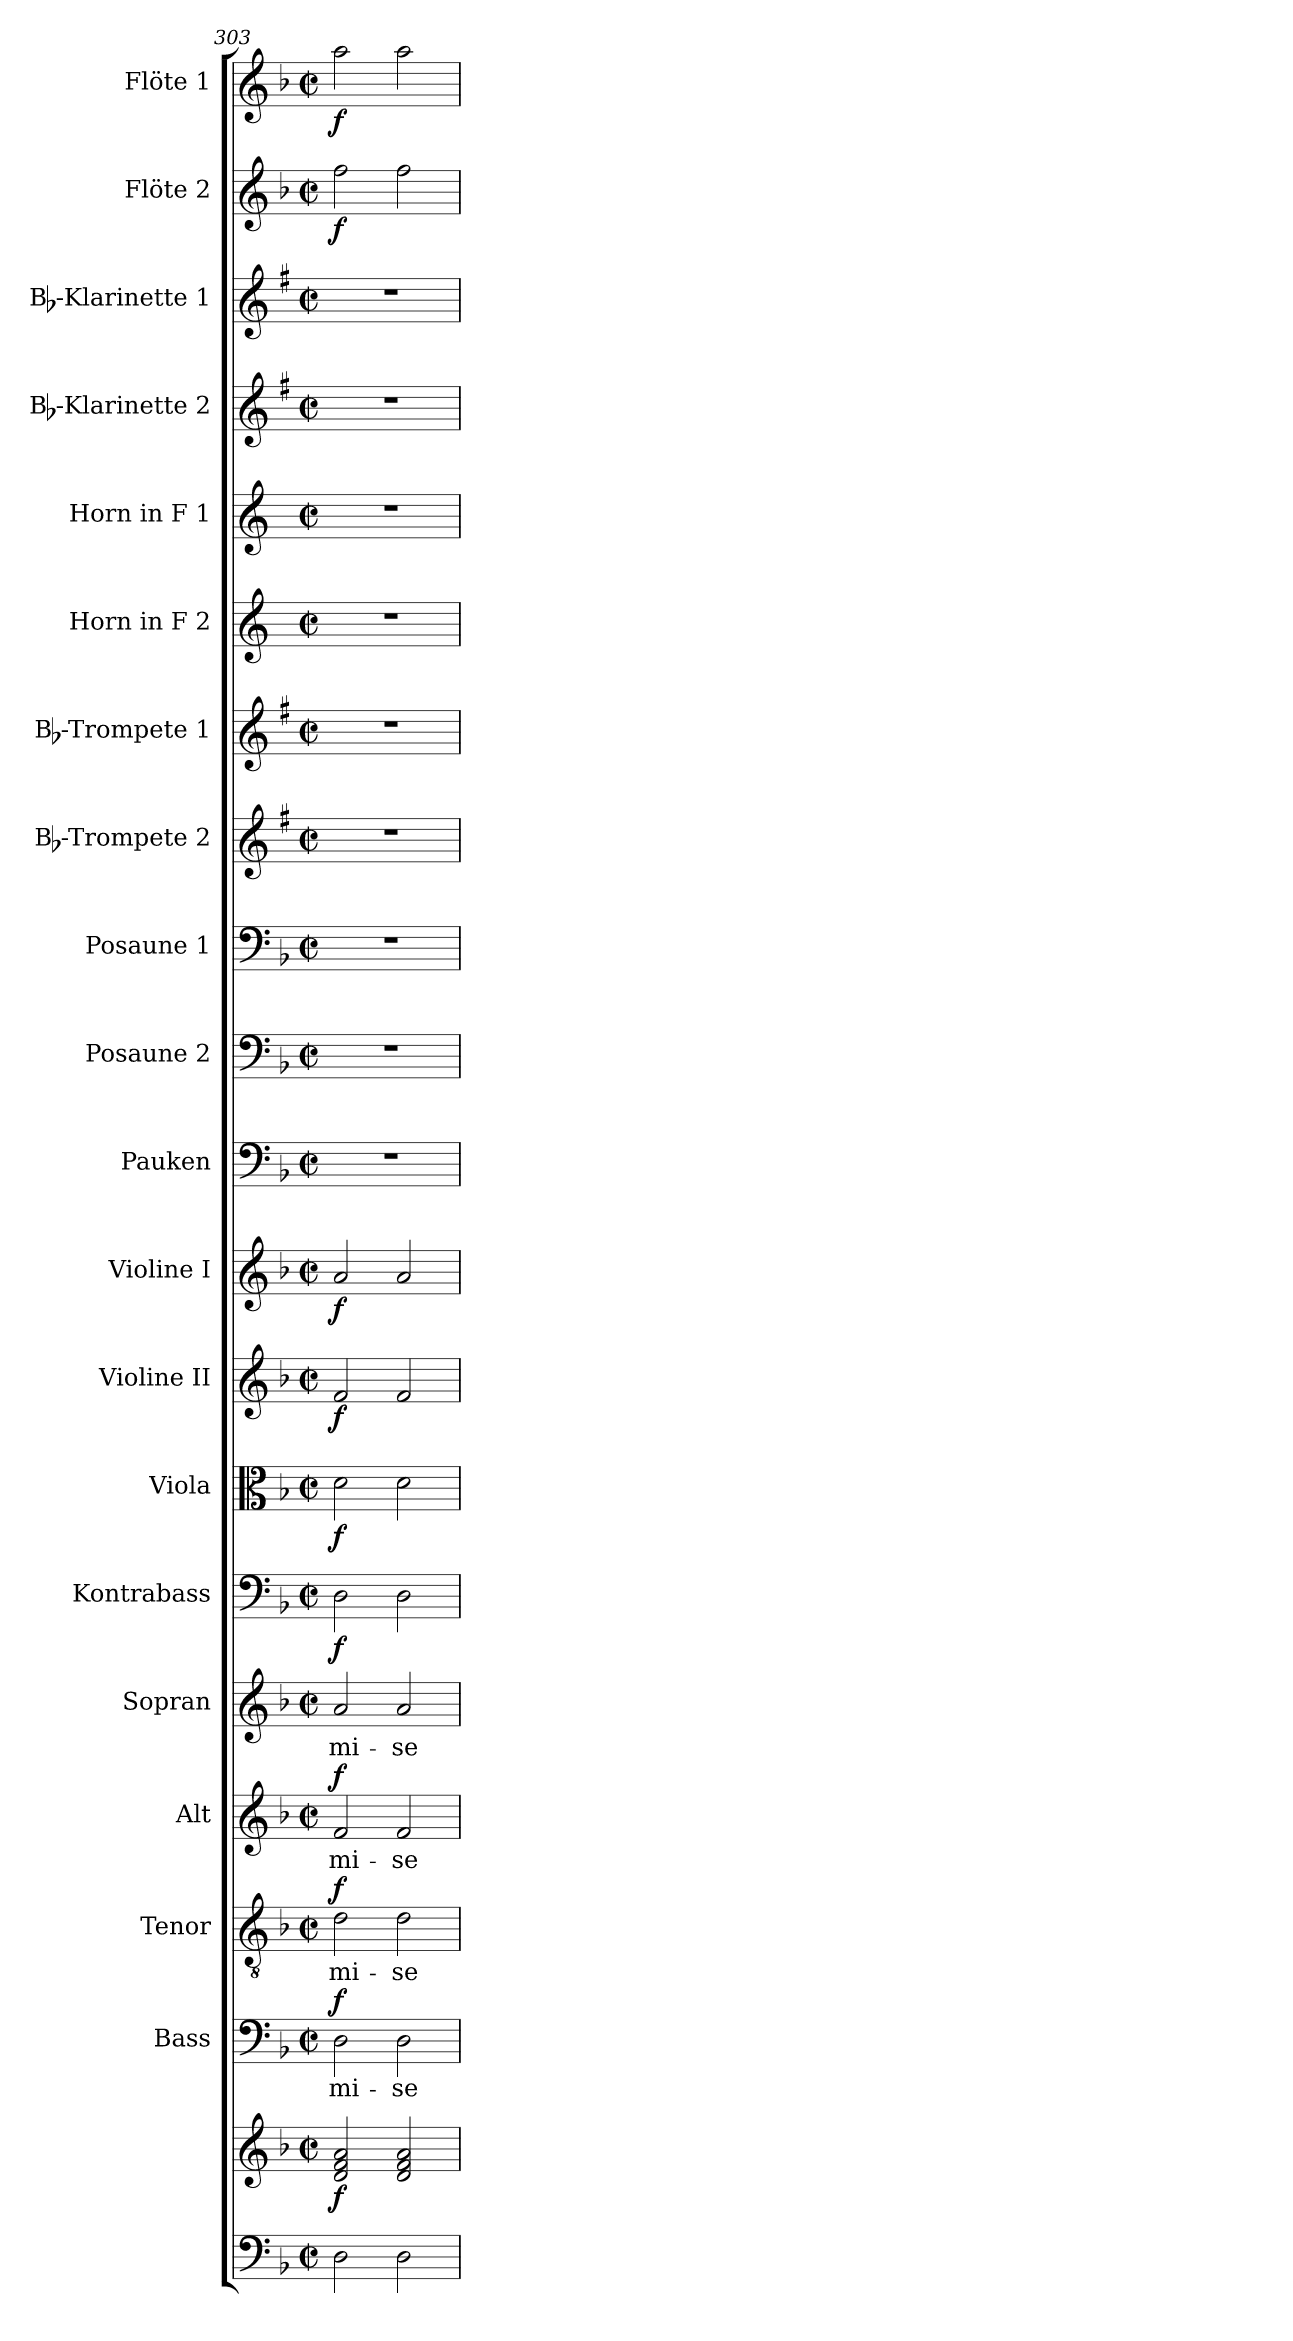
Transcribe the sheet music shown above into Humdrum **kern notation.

**kern	**kern	**dynam	**kern	**text	**dynam	**kern	**text	**dynam	**kern	**text	**dynam	**kern	**text	**kern	**dynam	**kern	**dynam	**kern	**dynam	**kern	**dynam	**kern	**kern	**kern	**kern	**kern	**kern	**kern	**kern	**kern	**kern	**dynam	**kern	**dynam
*part20	*part20	*part20	*part19	*part19	*part19	*part18	*part18	*part18	*part17	*part17	*part17	*part16	*part16	*part15	*part15	*part14	*part14	*part13	*part13	*part12	*part12	*part11	*part10	*part9	*part8	*part7	*part6	*part5	*part4	*part3	*part2	*part2	*part1	*part1
*staff21	*staff20	*staff20/21	*staff19	*staff19	*staff19	*staff18	*staff18	*staff18	*staff17	*staff17	*staff17	*staff16	*staff16	*staff15	*staff15	*staff14	*staff14	*staff13	*staff13	*staff12	*staff12	*staff11	*staff10	*staff9	*staff8	*staff7	*staff6	*staff5	*staff4	*staff3	*staff2	*staff2	*staff1	*staff1
*	*	*	*I"Bass	*	*	*I"Tenor	*	*	*I"Alt	*	*	*I"Sopran	*	*I"Kontrabass	*	*I"Viola	*	*I"Violine II	*	*I"Violine I	*	*I"Pauken	*I"Posaune 2	*I"Posaune 1	*I"Bb-Trompete 2	*I"Bb-Trompete 1	*I"Horn in F 2	*I"Horn in F 1	*I"Bb-Klarinette 2	*I"Bb-Klarinette 1	*I"Flöte 2	*	*I"Flöte 1	*
*	*	*	*I'B.	*	*	*I'T.	*	*	*I'A.	*	*	*I'S.	*	*I'Kb.	*	*I'Vla.	*	*I'Vl. II	*	*I'Vl. I	*	*I'Pk.	*I'Pos. 2	*I'Pos. 1	*I'Bb Trp. 2	*I'Bb Trp. 1	*	*	*I'Bb Kl. 2	*I'Bb Kl. 1	*I'Fl. 2	*	*I'Fl. 1	*
*clefF4	*clefG2	*	*clefF4	*	*	*clefGv2	*	*	*clefG2	*	*	*clefG2	*	*clefF4	*	*clefC3	*	*clefG2	*	*clefG2	*	*clefF4	*clefF4	*clefF4	*clefG2	*clefG2	*clefG2	*clefG2	*clefG2	*clefG2	*clefG2	*	*clefG2	*
*	*	*	*	*	*	*	*	*	*	*	*	*	*	*ITrd7c12	*	*	*	*	*	*	*	*	*	*	*ITrd1c2	*ITrd1c2	*ITrd4c7	*ITrd4c7	*ITrd1c2	*ITrd1c2	*	*	*	*
*k[b-]	*k[b-]	*	*k[b-]	*	*	*k[b-]	*	*	*k[b-]	*	*	*k[b-]	*	*k[b-]	*	*k[b-]	*	*k[b-]	*	*k[b-]	*	*k[b-]	*k[b-]	*k[b-]	*k[b-]	*k[b-]	*k[b-]	*k[b-]	*k[b-]	*k[b-]	*k[b-]	*	*k[b-]	*
*F:	*F:	*	*F:	*	*	*F:	*	*	*F:	*	*	*F:	*	*F:	*	*F:	*	*F:	*	*F:	*	*F:	*F:	*F:	*F:	*F:	*F:	*F:	*F:	*F:	*F:	*	*F:	*
*M2/2	*M2/2	*	*M2/2	*	*	*M2/2	*	*	*M2/2	*	*	*M2/2	*	*M2/2	*	*M2/2	*	*M2/2	*	*M2/2	*	*M2/2	*M2/2	*M2/2	*M2/2	*M2/2	*M2/2	*M2/2	*M2/2	*M2/2	*M2/2	*	*M2/2	*
*met(c|)	*met(c|)	*	*met(c|)	*	*	*met(c|)	*	*	*met(c|)	*	*	*met(c|)	*	*met(c|)	*	*met(c|)	*	*met(c|)	*	*met(c|)	*	*met(c|)	*met(c|)	*met(c|)	*met(c|)	*met(c|)	*met(c|)	*met(c|)	*met(c|)	*met(c|)	*met(c|)	*	*met(c|)	*
=303	=303	=303	=303	=303	=303	=303	=303	=303	=303	=303	=303	=303	=303	=303	=303	=303	=303	=303	=303	=303	=303	=303	=303	=303	=303	=303	=303	=303	=303	=303	=303	=303	=303	=303
!	!	!LO:DY:b	!	!LO:LY:b	!LO:DY:a	!	!LO:LY:b	!LO:DY:a	!	!LO:LY:b	!LO:DY:a	!	!LO:LY:b	!	!LO:DY:b	!	!LO:DY:b	!	!LO:DY:b	!	!LO:DY:b	!	!	!	!	!	!	!	!	!	!	!LO:DY:b	!	!LO:DY:b
2D\	2d/ 2f/ 2a/	f	2D\	mi-	f	2d\	mi-	f	2f/	mi-	f	2a/	mi-	2DD\	f	2d\	f	2f/	f	2a/	f	1r	1r	1r	1r	1r	1r	1r	1r	1r	2ff\	f	2aa\	f
!	!	!	!	!LO:LY:b	!	!	!LO:LY:b	!	!	!LO:LY:b	!	!	!LO:LY:b	!	!	!	!	!	!	!	!	!	!	!	!	!	!	!	!	!	!	!	!	!
2D\	2d/ 2f/ 2a/	.	2D\	-se-	.	2d\	-se-	.	2f/	-se-	.	2a/	-se-	2DD\	.	2d\	.	2f/	.	2a/	.	.	.	.	.	.	.	.	.	.	2ff\	.	2aa\	.
=	=	=	=	=	=	=	=	=	=	=	=	=	=	=	=	=	=	=	=	=	=	=	=	=	=	=	=	=	=	=	=	=	=	=
*-	*-	*-	*-	*-	*-	*-	*-	*-	*-	*-	*-	*-	*-	*-	*-	*-	*-	*-	*-	*-	*-	*-	*-	*-	*-	*-	*-	*-	*-	*-	*-	*-	*-	*-
